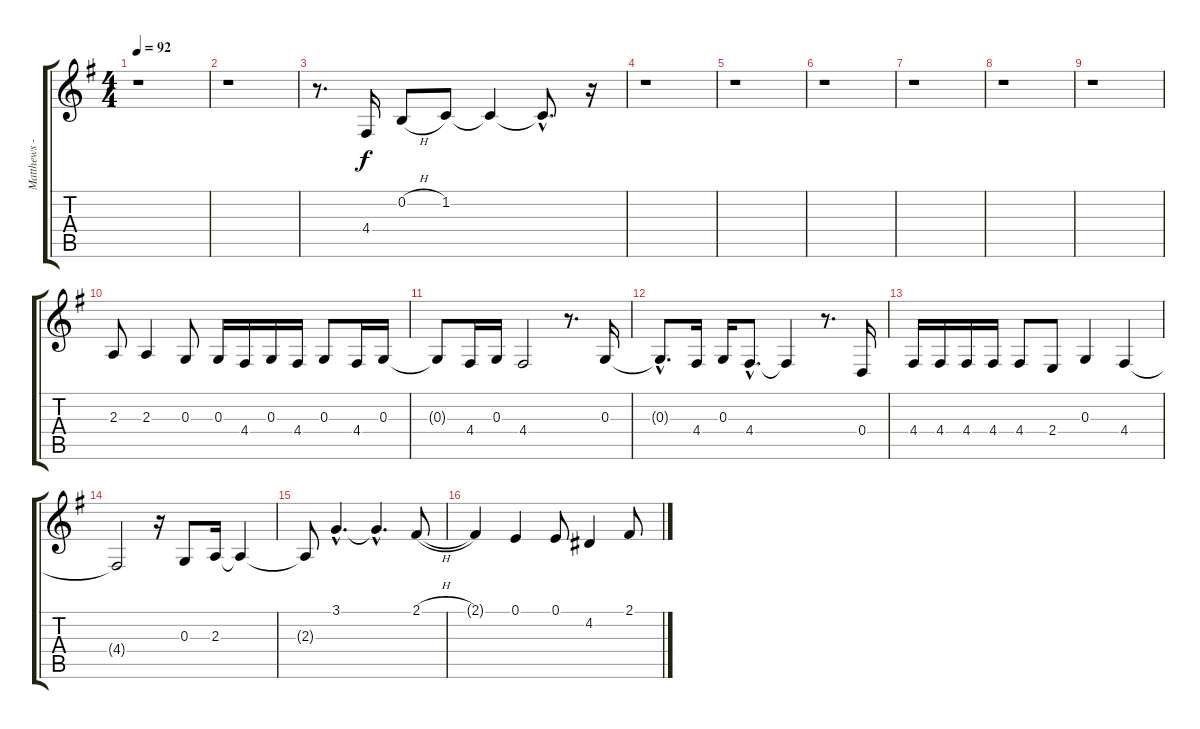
\track ("Matthews - Vocals" "Matthews -") {instrument flute}
\staff {score tabs}
\tuning (E4 B3 G3 D3 A2 E2) {hide}
\ts (4 4)
\tempo 92
\clef g2
\ks g
r.1{dy f} |
r.1 |
r.8{d} 4.4.16 0.2{h}.8 1.2.8 1.2{t}.4 1.2{hac t}.8{d} r.16 |
r.1 |
r.1 |
r.1 |
r.1 |
r.1 |
r.1 |
2.3.8 2.3.4 0.3.8 0.3.16 4.4.16 0.3.16 4.4.16 0.3.8 4.4.16 0.3.16 |
0.3{t}.8 4.4.16 0.3.16 4.4.2 r.8{d} 0.3.16 |
0.3{hac t}.8{d} 4.4.16 0.3.16 4.4{hac}.8{d} 4.4{t}.4 r.8{d} 0.4.16 |
4.4.16 4.4.16 4.4.16 4.4.16 4.4.8 2.4.8 0.3.4 4.4.4 |
4.4{t}.2 r.16 0.3.8 2.3.16 2.3{t}.4 |
2.3{t}.8 3.1{hac}.4{d} 3.1{hac t}.4{d} 2.1{h}.8 |
2.1{t}.4 0.1.4 0.1.8 4.2.4 2.1.8
